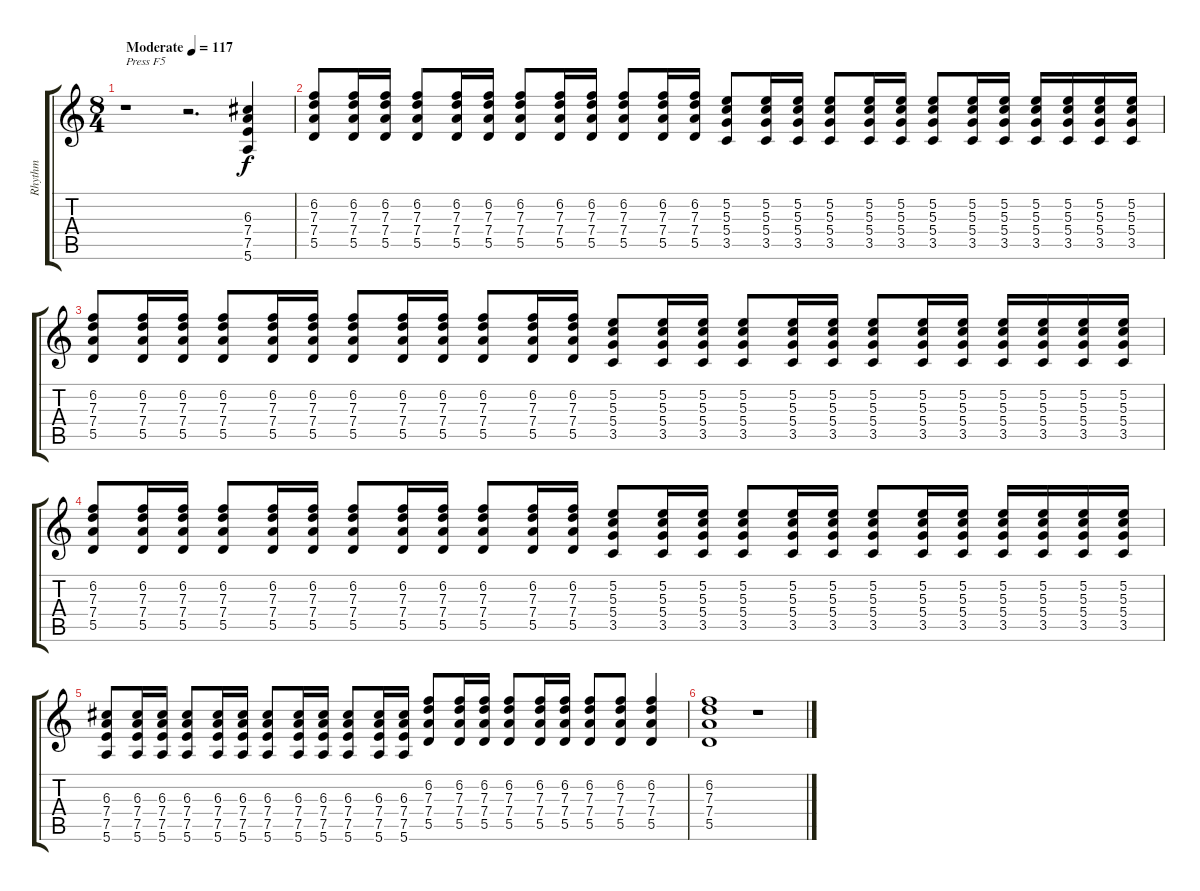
\track ("Rhythm" "Rhythm") {instrument acousticguitarsteel}
\staff {score tabs}
\tuning (E4 B3 G3 D3 A2 E2) {hide}
\ts (8 4)
\tempo (117 "Moderate")
\clef g2
\ks c
r.1{txt "Press F5" dy f instrument acousticguitarsteel} r.2{d} (6.3 7.4 7.5 5.6).4 |
(6.2 7.3 7.4 5.5).8 (6.2 7.3 7.4 5.5).16 (6.2 7.3 7.4 5.5).16 (6.2 7.3 7.4 5.5).8 (6.2 7.3 7.4 5.5).16 (6.2 7.3 7.4 5.5).16 (6.2 7.3 7.4 5.5).8 (6.2 7.3 7.4 5.5).16 (6.2 7.3 7.4 5.5).16 (6.2 7.3 7.4 5.5).8 (6.2 7.3 7.4 5.5).16 (6.2 7.3 7.4 5.5).16 (5.2 5.3 5.4 3.5).8 (5.2 5.3 5.4 3.5).16 (5.2 5.3 5.4 3.5).16 (5.2 5.3 5.4 3.5).8 (5.2 5.3 5.4 3.5).16 (5.2 5.3 5.4 3.5).16 (5.2 5.3 5.4 3.5).8 (5.2 5.3 5.4 3.5).16 (5.2 5.3 5.4 3.5).16 (5.2 5.3 5.4 3.5).16 (5.2 5.3 5.4 3.5).16 (5.2 5.3 5.4 3.5).16 (5.2 5.3 5.4 3.5).16 |
(6.2 7.3 7.4 5.5).8 (6.2 7.3 7.4 5.5).16 (6.2 7.3 7.4 5.5).16 (6.2 7.3 7.4 5.5).8 (6.2 7.3 7.4 5.5).16 (6.2 7.3 7.4 5.5).16 (6.2 7.3 7.4 5.5).8 (6.2 7.3 7.4 5.5).16 (6.2 7.3 7.4 5.5).16 (6.2 7.3 7.4 5.5).8 (6.2 7.3 7.4 5.5).16 (6.2 7.3 7.4 5.5).16 (5.2 5.3 5.4 3.5).8 (5.2 5.3 5.4 3.5).16 (5.2 5.3 5.4 3.5).16 (5.2 5.3 5.4 3.5).8 (5.2 5.3 5.4 3.5).16 (5.2 5.3 5.4 3.5).16 (5.2 5.3 5.4 3.5).8 (5.2 5.3 5.4 3.5).16 (5.2 5.3 5.4 3.5).16 (5.2 5.3 5.4 3.5).16 (5.2 5.3 5.4 3.5).16 (5.2 5.3 5.4 3.5).16 (5.2 5.3 5.4 3.5).16 |
(6.2 7.3 7.4 5.5).8 (6.2 7.3 7.4 5.5).16 (6.2 7.3 7.4 5.5).16 (6.2 7.3 7.4 5.5).8 (6.2 7.3 7.4 5.5).16 (6.2 7.3 7.4 5.5).16 (6.2 7.3 7.4 5.5).8 (6.2 7.3 7.4 5.5).16 (6.2 7.3 7.4 5.5).16 (6.2 7.3 7.4 5.5).8 (6.2 7.3 7.4 5.5).16 (6.2 7.3 7.4 5.5).16 (5.2 5.3 5.4 3.5).8 (5.2 5.3 5.4 3.5).16 (5.2 5.3 5.4 3.5).16 (5.2 5.3 5.4 3.5).8 (5.2 5.3 5.4 3.5).16 (5.2 5.3 5.4 3.5).16 (5.2 5.3 5.4 3.5).8 (5.2 5.3 5.4 3.5).16 (5.2 5.3 5.4 3.5).16 (5.2 5.3 5.4 3.5).16 (5.2 5.3 5.4 3.5).16 (5.2 5.3 5.4 3.5).16 (5.2 5.3 5.4 3.5).16 |
(6.3 7.4 7.5 5.6).8 (6.3 7.4 7.5 5.6).16 (6.3 7.4 7.5 5.6).16 (6.3 7.4 7.5 5.6).8 (6.3 7.4 7.5 5.6).16 (6.3 7.4 7.5 5.6).16 (6.3 7.4 7.5 5.6).8 (6.3 7.4 7.5 5.6).16 (6.3 7.4 7.5 5.6).16 (6.3 7.4 7.5 5.6).8 (6.3 7.4 7.5 5.6).16 (6.3 7.4 7.5 5.6).16 (6.2 7.3 7.4 5.5).8 (6.2 7.3 7.4 5.5).16 (6.2 7.3 7.4 5.5).16 (6.2 7.3 7.4 5.5).8 (6.2 7.3 7.4 5.5).16 (6.2 7.3 7.4 5.5).16 (6.2 7.3 7.4 5.5).8 (6.2 7.3 7.4 5.5).8 (6.2 7.3 7.4 5.5).4 |
(6.2 7.3 7.4 5.5).1 r.1
